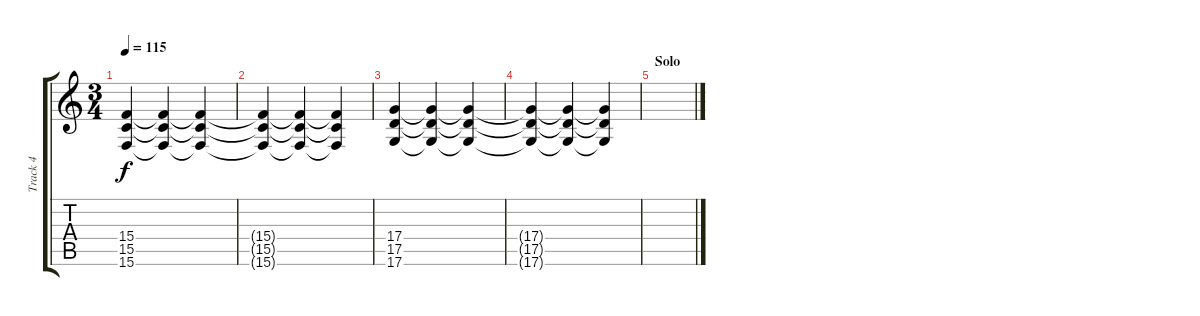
\track ("Track 4" "Track 4") {instrument drawbarorgan}
\staff {score tabs}
\tuning (E4 B3 G3 D3 A2 D2) {hide}
\ts (3 4)
\tempo 115
\clef g2
\ks c
(15.4 15.5 15.6).4{dy f} (15.4{t} 15.5{t} 15.6{t}).4 (15.4{t} 15.5{t} 15.6{t}).4 |
(15.4{t} 15.5{t} 15.6{t}).4 (15.4{t} 15.5{t} 15.6{t}).4 (15.4{t} 15.5{t} 15.6{t}).4 |
(17.4 17.5 17.6).4 (17.4{t} 17.5{t} 17.6{t}).4 (17.4{t} 17.5{t} 17.6{t}).4 |
(17.4{t} 17.5{t} 17.6{t}).4 (17.4{t} 17.5{t} 17.6{t}).4 (17.4{t} 17.5{t} 17.6{t}).4 |
\section ("" "Solo")
